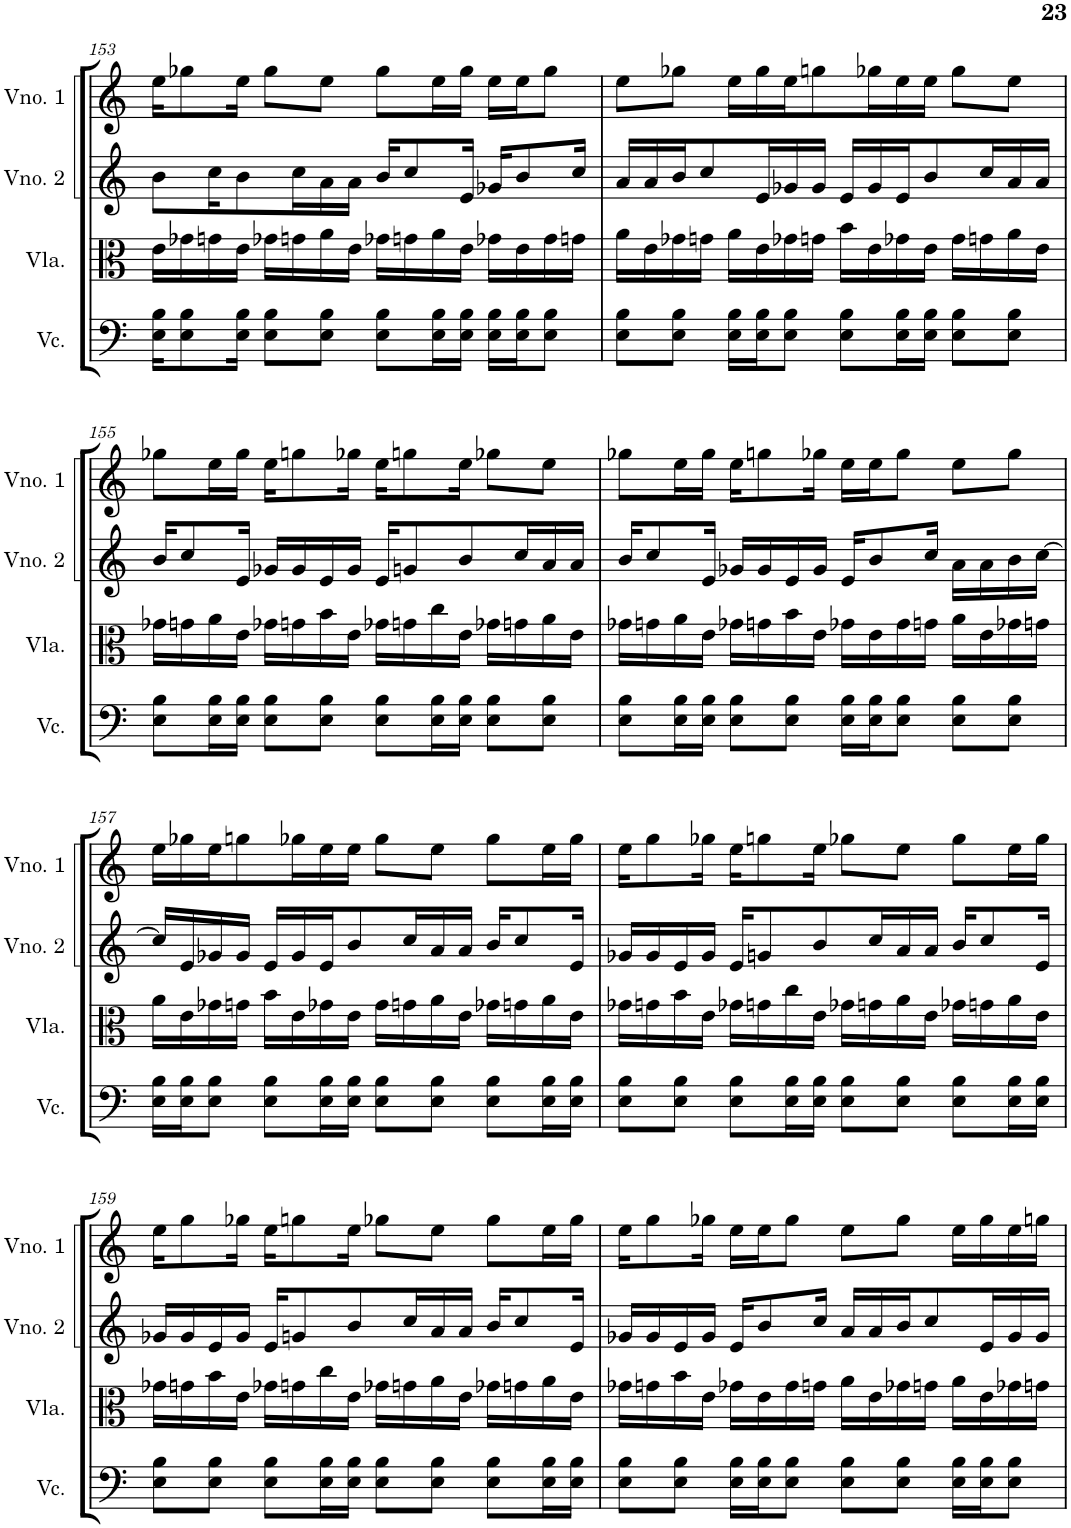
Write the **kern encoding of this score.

**kern	**kern	**kern	**kern
*part4	*part3	*part2	*part1
*staff4	*staff3	*staff2	*staff1
*I"Violoncelo	*I"Viola	*I"Violino 2	*I"Violino 1
*I'Vc.	*I'Vla.	*I'Vno. 2	*I'Vno. 1
!!LO:PB:g=z
*clefF4	*clefC3	*clefG2	*clefG2
*k[]	*k[]	*k[]	*k[]
*M4/4	*M4/4	*M4/4	*M4/4
=153	=153	=153	=153
16E\ 16B\KL	16e\LL	8b\L	16ee\KL
8E\ 8B\	16g-X\	.	8gg-X\
.	16gn\	16cc\K	.
16E\ 16B\Jk	16e\JJ	8b\	16ee\Jk
8E\ 8B\L	16g-X\LL	.	8gg-\L
.	16gn\	16cc\L	.
8E\ 8B\J	16a\	16a\	8ee\J
.	16e\JJ	16a\JJ	.
8E\ 8B\L	16g-X\LL	16b/KL	8gg-\L
.	16gn\	8cc/	.
16E\ 16B\L	16a\	.	16ee\L
16E\ 16B\JJ	16e\JJ	16e/Jk	16gg-\JJ
16E\ 16B\LL	16g-X\LL	16g-X/KL	16ee\LL
16E\ 16B\J	16e\	8b/	16ee\J
8E\ 8B\J	16g-\	.	8gg-\J
.	16gn\JJ	16cc/Jk	.
=154	=154	=154	=154
8E\ 8B\L	16a\LL	16a/LL	8ee\L
.	16e\	16a/	.
8E\ 8B\J	16g-X\	16b/J	8gg-X\J
.	16gn\JJ	8cc/	.
16E\ 16B\LL	16a\LL	.	16ee\LL
16E\ 16B\J	16e\	16e/L	16gg-\
8E\ 8B\J	16g-X\	16g-X/	16ee\J
.	16gn\JJ	16g-/JJ	8ggn\
8E\ 8B\L	16b\LL	16e/LL	.
.	16e\	16g-/	16gg-X\L
16E\ 16B\L	16g-X\	16e/J	16ee\
16E\ 16B\JJ	16e\JJ	8b/	16ee\JJ
8E\ 8B\L	16g-\LL	.	8gg-\L
.	16gn\	16cc/L	.
8E\ 8B\J	16a\	16a/	8ee\J
.	16e\JJ	16a/JJ	.
!!LO:LB:g=z
=155	=155	=155	=155
8E\ 8B\L	16g-X\LL	16b/KL	8gg-X\L
.	16gn\	8cc/	.
16E\ 16B\L	16a\	.	16ee\L
16E\ 16B\JJ	16e\JJ	16e/Jk	16gg-\JJ
8E\ 8B\L	16g-X\LL	16g-X/LL	16ee\KL
.	16gn\	16g-/	8ggn\
8E\ 8B\J	16b\	16e/	.
.	16e\JJ	16g-/JJ	16gg-X\Jk
8E\ 8B\L	16g-X\LL	16e/KL	16ee\KL
.	16gn\	8gn/	8ggn\
16E\ 16B\L	16cc\	.	.
16E\ 16B\JJ	16e\JJ	8b/	16ee\Jk
8E\ 8B\L	16g-X\LL	.	8gg-X\L
.	16gn\	16cc/L	.
8E\ 8B\J	16a\	16a/	8ee\J
.	16e\JJ	16a/JJ	.
=156	=156	=156	=156
8E\ 8B\L	16g-X\LL	16b/KL	8gg-X\L
.	16gn\	8cc/	.
16E\ 16B\L	16a\	.	16ee\L
16E\ 16B\JJ	16e\JJ	16e/Jk	16gg-\JJ
8E\ 8B\L	16g-X\LL	16g-X/LL	16ee\KL
.	16gn\	16g-/	8ggn\
8E\ 8B\J	16b\	16e/	.
.	16e\JJ	16g-/JJ	16gg-X\Jk
16E\ 16B\LL	16g-X\LL	16e/KL	16ee\LL
16E\ 16B\J	16e\	8b/	16ee\J
8E\ 8B\J	16g-\	.	8gg-\J
.	16gn\JJ	16cc/Jk	.
8E\ 8B\L	16a\LL	16a\LL	8ee\L
.	16e\	16a\	.
8E\ 8B\J	16g-X\	16b\	8gg-\J
.	16gn\JJ	[16cc\JJ	.
!!LO:LB:g=z
=157	=157	=157	=157
16E\ 16B\LL	16a\LL	16cc/LL]	16ee\LL
16E\ 16B\J	16e\	16e/	16gg-X\
8E\ 8B\J	16g-X\	16g-X/	16ee\J
.	16gn\JJ	16g-/JJ	8ggn\
8E\ 8B\L	16b\LL	16e/LL	.
.	16e\	16g-/	16gg-X\L
16E\ 16B\L	16g-X\	16e/J	16ee\
16E\ 16B\JJ	16e\JJ	8b/	16ee\JJ
8E\ 8B\L	16g-\LL	.	8gg-\L
.	16gn\	16cc/L	.
8E\ 8B\J	16a\	16a/	8ee\J
.	16e\JJ	16a/JJ	.
8E\ 8B\L	16g-X\LL	16b/KL	8gg-\L
.	16gn\	8cc/	.
16E\ 16B\L	16a\	.	16ee\L
16E\ 16B\JJ	16e\JJ	16e/Jk	16gg-\JJ
=158	=158	=158	=158
8E\ 8B\L	16g-X\LL	16g-X/LL	16ee\KL
.	16gn\	16g-/	8gg\
8E\ 8B\J	16b\	16e/	.
.	16e\JJ	16g-/JJ	16gg-X\Jk
8E\ 8B\L	16g-X\LL	16e/KL	16ee\KL
.	16gn\	8gn/	8ggn\
16E\ 16B\L	16cc\	.	.
16E\ 16B\JJ	16e\JJ	8b/	16ee\Jk
8E\ 8B\L	16g-X\LL	.	8gg-X\L
.	16gn\	16cc/L	.
8E\ 8B\J	16a\	16a/	8ee\J
.	16e\JJ	16a/JJ	.
8E\ 8B\L	16g-X\LL	16b/KL	8gg-\L
.	16gn\	8cc/	.
16E\ 16B\L	16a\	.	16ee\L
16E\ 16B\JJ	16e\JJ	16e/Jk	16gg-\JJ
!!LO:LB:g=z
=159	=159	=159	=159
8E\ 8B\L	16g-X\LL	16g-X/LL	16ee\KL
.	16gn\	16g-/	8gg\
8E\ 8B\J	16b\	16e/	.
.	16e\JJ	16g-/JJ	16gg-X\Jk
8E\ 8B\L	16g-X\LL	16e/KL	16ee\KL
.	16gn\	8gn/	8ggn\
16E\ 16B\L	16cc\	.	.
16E\ 16B\JJ	16e\JJ	8b/	16ee\Jk
8E\ 8B\L	16g-X\LL	.	8gg-X\L
.	16gn\	16cc/L	.
8E\ 8B\J	16a\	16a/	8ee\J
.	16e\JJ	16a/JJ	.
8E\ 8B\L	16g-X\LL	16b/KL	8gg-\L
.	16gn\	8cc/	.
16E\ 16B\L	16a\	.	16ee\L
16E\ 16B\JJ	16e\JJ	16e/Jk	16gg-\JJ
=160	=160	=160	=160
8E\ 8B\L	16g-X\LL	16g-X/LL	16ee\KL
.	16gn\	16g-/	8gg\
8E\ 8B\J	16b\	16e/	.
.	16e\JJ	16g-/JJ	16gg-X\Jk
16E\ 16B\LL	16g-X\LL	16e/KL	16ee\LL
16E\ 16B\J	16e\	8b/	16ee\J
8E\ 8B\J	16g-\	.	8gg-\J
.	16gn\JJ	16cc/Jk	.
8E\ 8B\L	16a\LL	16a/LL	8ee\L
.	16e\	16a/	.
8E\ 8B\J	16g-X\	16b/J	8gg-\J
.	16gn\JJ	8cc/	.
16E\ 16B\LL	16a\LL	.	16ee\LL
16E\ 16B\J	16e\	16e/L	16gg-\
8E\ 8B\J	16g-X\	16g-/	16ee\
.	16gn\JJ	16g-/JJ	16ggn\JJ
=	=	=	=
*-	*-	*-	*-
